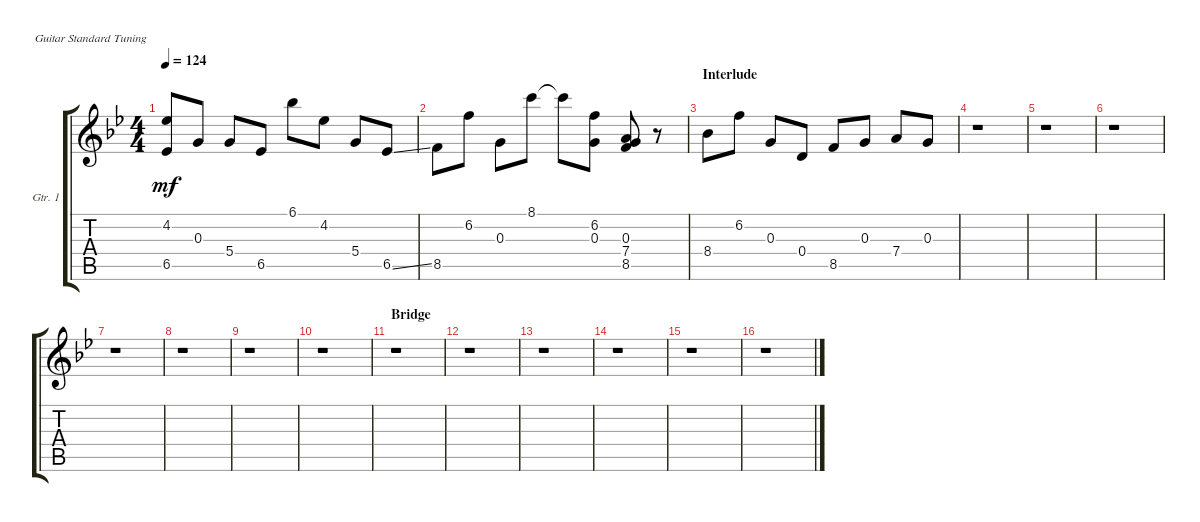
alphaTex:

\defaultSystemsLayout 4
\bracketExtendMode groupsimilarinstruments
\firstSystemTrackNameOrientation horizontal
\otherSystemsTrackNameOrientation horizontal
\track ("Guitar 1" "Gtr. 1") {instrument acousticguitarsteel}
\staff {score tabs}
\tuning (E4 B3 G3 D3 A2 E2)
\ts (4 4)
\tempo 124
\clef g2
\ks gminor
(6.5{t} 4.2{t}).8{dy mf} 0.3.8 5.4.8 6.5.8 6.1.8 4.2.8 5.4.8 6.5{ss}.8 |
8.5.8 6.2.8 0.3.8 8.1.8 8.1{t}.8 (6.2 0.3).8 (0.3 7.4 8.5).8 r.8 |
\section ("" "Interlude")
8.4.8 6.2.8 0.3.8 0.4.8 8.5.8 0.3.8 7.4.8 0.3.8 |
r.1 |
r.1 |
r.1 |
r.1 |
r.1 |
r.1 |
r.1 |
\section ("" "Bridge")
r.1 |
r.1 |
r.1 |
r.1 |
r.1 |
r.1
